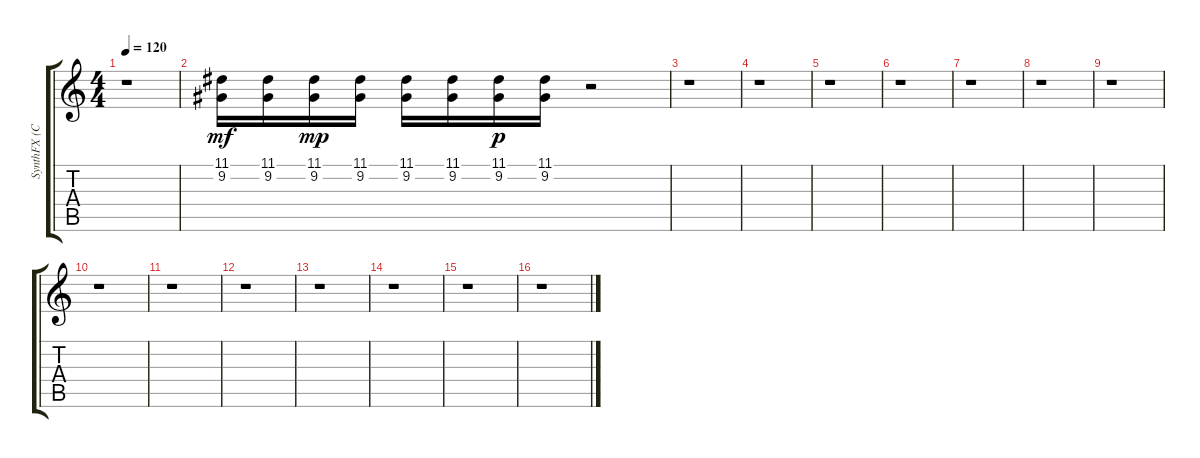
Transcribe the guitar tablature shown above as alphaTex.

\track ("SynthFX (Crystal)" "SynthFX (C") {instrument fx3crystal}
\staff {score tabs}
\tuning (E4 B3 G3 D3 A2 E2) {hide}
\ts (4 4)
\tempo 120
\clef g2
\ks c
r.1{dy p} |
(11.1 9.2).16{dy mf} (11.1 9.2).16 (11.1 9.2).16{dy mp} (11.1 9.2).16 (11.1 9.2).16 (11.1 9.2).16 (11.1 9.2).16{dy p} (11.1 9.2).16 r.2 |
r.1 |
r.1 |
r.1 |
r.1 |
r.1 |
r.1 |
r.1 |
r.1 |
r.1 |
r.1 |
r.1 |
r.1 |
r.1 |
r.1
